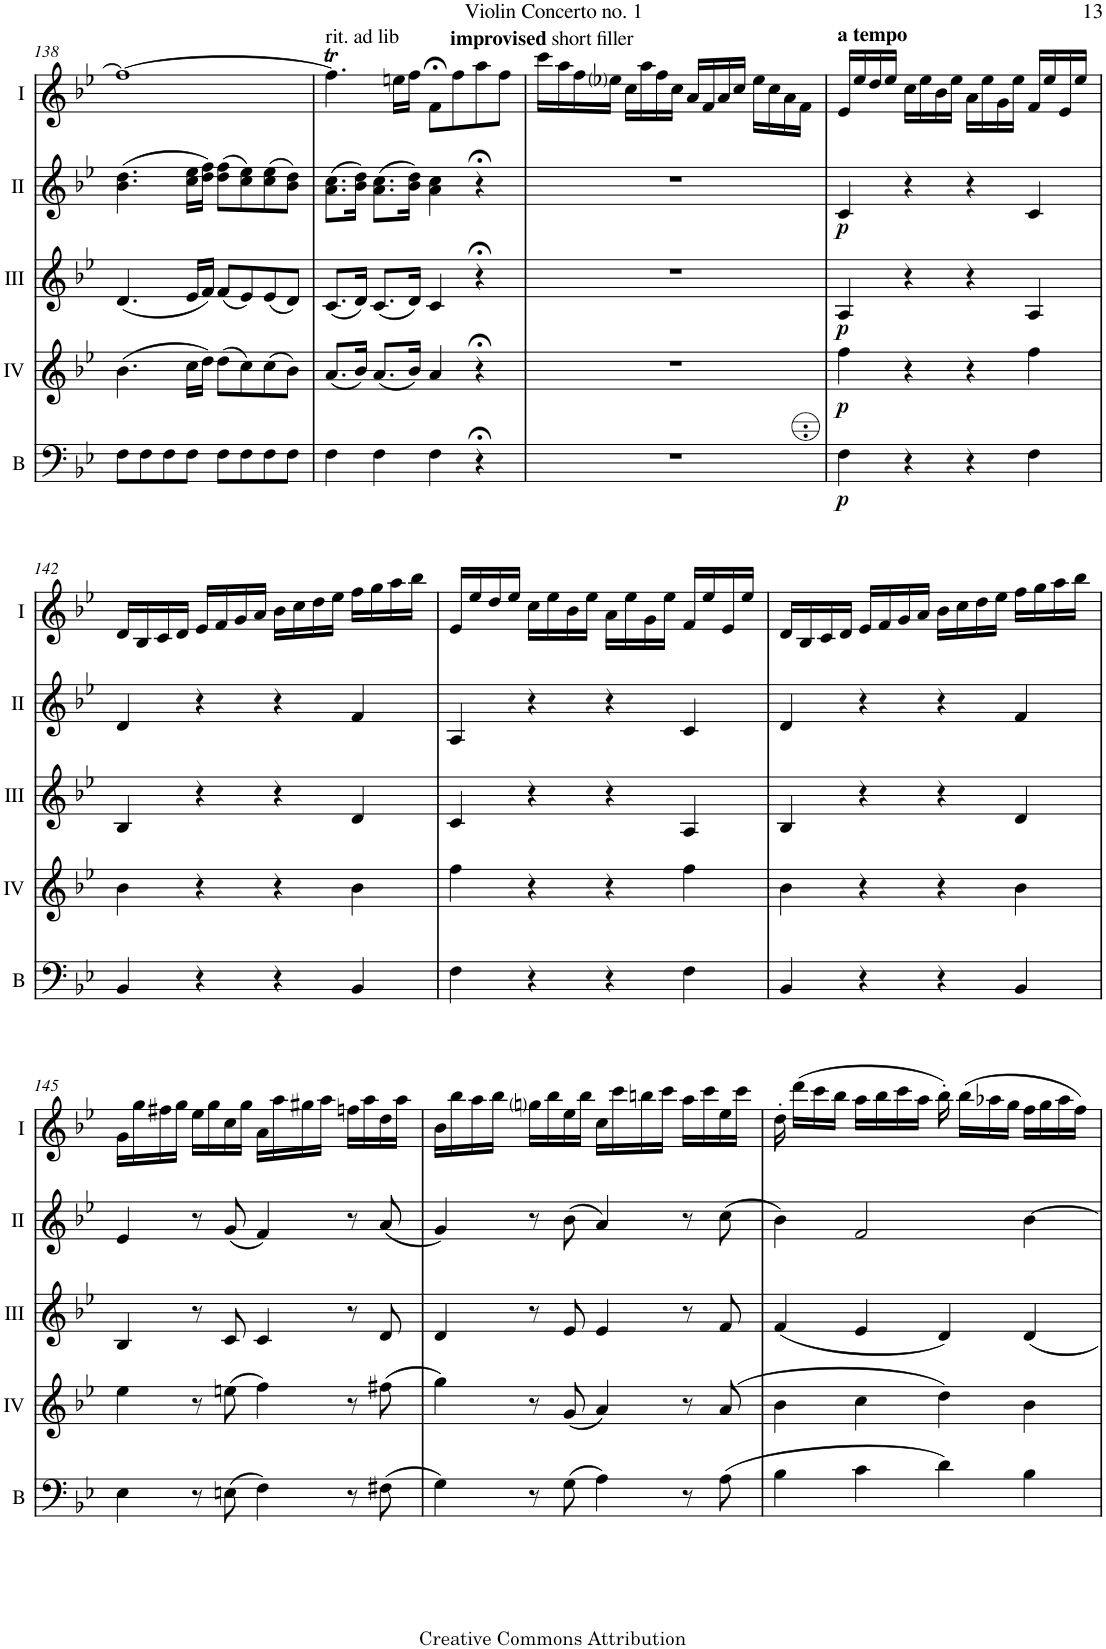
**kern	**dynam	**kern	**dynam	**kern	**dynam	**kern	**dynam	**kern
*part5	*part5	*part4	*part4	*part3	*part3	*part2	*part2	*part1
*staff5	*staff5	*staff4	*staff4	*staff3	*staff3	*staff2	*staff2	*staff1
*I"Bass	*	*I"Acc. 4	*	*I"Acc. 3	*	*I"Acc. 2	*	*I"Acc. 1
*I'B	*	*	*	*	*	*	*	*
!!LO:PB:g=z
*clefF4	*	*clefG2	*	*clefG2	*	*clefG2	*	*clefG2
*Trd7c12	*	*Trd7c12	*	*	*	*	*	*
*k[b-e-]	*	*k[b-e-]	*	*k[b-e-]	*	*k[b-e-]	*	*k[b-e-]
*M4/4	*	*M4/4	*	*M4/4	*	*M4/4	*	*M4/4
*met(c)	*	*met(c)	*	*met(c)	*	*met(c)	*	*met(c)
=138	=138	=138	=138	=138	=138	=138	=138	=138
8F\L	.	(4.b-\	.	(4.d/	.	(4.b-\ 4.dd\	.	1ff_
8F\	.	.	.	.	.	.	.	.
8F\	.	.	.	.	.	.	.	.
8F\J	.	16cc\LL	.	16e-/LL	.	16cc\ 16ee-\LL	.	.
.	.	16dd\JJ)	.	16f/JJ)	.	16dd\ 16ff\JJ)	.	.
8F\L	.	(8dd\L	.	(8f/L	.	(8dd\ 8ff\L	.	.
8F\	.	8cc\)	.	8e-/)	.	8cc\ 8ee-\)	.	.
8F\	.	(8cc\	.	(8e-/	.	(8cc\ 8ee-\	.	.
8F\J	.	8b-\J)	.	8d/J)	.	8b-\ 8dd\J)	.	.
=139	=139	=139	=139	=139	=139	=139	=139	=139
!	!	!	!	!	!	!	!	!LO:TX:a:t=rit. ad lib
4F\	.	(8.a/L	.	(8.c/L	.	(8.a\ 8.cc\L	.	4.ffT\]
.	.	16b-/Jk)	.	16d/Jk)	.	16b-\ 16dd\Jk)	.	.
4F\	.	(8.a/L	.	(8.c/L	.	(8.a\ 8.cc\L	.	.
.	.	.	.	.	.	.	.	16een\LL
.	.	16b-/Jk)	.	16d/Jk)	.	16b-\ 16dd\Jk)	.	16ff\JJ
4F\	.	4a/	.	4c/	.	4a\ 4cc\	.	8f;<\L
.	.	.	.	.	.	.	.	8ff\
4r;<	.	4r;<	.	4r;<	.	4r;<	.	8aa\
.	.	.	.	.	.	.	.	8ff\J
=140	=140	=140	=140	=140	=140	=140	=140	=140
!	!	!	!	!	!	!	!	!LO:TX:a:B:t=improvised
!	!	!	!	!	!	!	!	!LO:TX:a:t=short filler
1r	.	1r	.	1r	.	1r	.	16ccc\LL
.	.	.	.	.	.	.	.	16aa\
.	.	.	.	.	.	.	.	16ff\
.	.	.	.	.	.	.	.	16ee-i\JJ
.	.	.	.	.	.	.	.	16cc\LL
.	.	.	.	.	.	.	.	16aa\
.	.	.	.	.	.	.	.	16ff\
.	.	.	.	.	.	.	.	16cc\JJ
.	.	.	.	.	.	.	.	16a/LL
.	.	.	.	.	.	.	.	16f/
.	.	.	.	.	.	.	.	16a/
.	.	.	.	.	.	.	.	16cc/JJ
.	.	.	.	.	.	.	.	16ee-\LL
.	.	.	.	.	.	.	.	16cc\
.	.	.	.	.	.	.	.	16a\
.	.	.	.	.	.	.	.	16f\JJ
=141	=141	=141	=141	=141	=141	=141	=141	=141
!	!	!	!	!	!	!	!	!LO:TX:a:B:t=a tempo
!	!LO:DY:b	!	!LO:DY:b	!	!LO:DY:b	!	!LO:DY:b	!
4F\	p	4ff\	p	4A/	p	4c/	p	16e-/LL
.	.	.	.	.	.	.	.	16ee-/
.	.	.	.	.	.	.	.	16dd/
.	.	.	.	.	.	.	.	16ee-/JJ
4r	.	4r	.	4r	.	4r	.	16cc\LL
.	.	.	.	.	.	.	.	16ee-\
.	.	.	.	.	.	.	.	16b-\
.	.	.	.	.	.	.	.	16ee-\JJ
4r	.	4r	.	4r	.	4r	.	16a\LL
.	.	.	.	.	.	.	.	16ee-\
.	.	.	.	.	.	.	.	16g\
.	.	.	.	.	.	.	.	16ee-\JJ
4F\	.	4ff\	.	4A/	.	4c/	.	16f/LL
.	.	.	.	.	.	.	.	16ee-/
.	.	.	.	.	.	.	.	16e-/
.	.	.	.	.	.	.	.	16ee-/JJ
!!LO:LB:g=z
=142	=142	=142	=142	=142	=142	=142	=142	=142
4BB-/	.	4b-\	.	4B-/	.	4d/	.	16d/LL
.	.	.	.	.	.	.	.	16B-/
.	.	.	.	.	.	.	.	16c/
.	.	.	.	.	.	.	.	16d/JJ
4r	.	4r	.	4r	.	4r	.	16e-/LL
.	.	.	.	.	.	.	.	16f/
.	.	.	.	.	.	.	.	16g/
.	.	.	.	.	.	.	.	16a/JJ
4r	.	4r	.	4r	.	4r	.	16b-\LL
.	.	.	.	.	.	.	.	16cc\
.	.	.	.	.	.	.	.	16dd\
.	.	.	.	.	.	.	.	16ee-\JJ
4BB-/	.	4b-\	.	4d/	.	4f/	.	16ff\LL
.	.	.	.	.	.	.	.	16gg\
.	.	.	.	.	.	.	.	16aa\
.	.	.	.	.	.	.	.	16bb-\JJ
=143	=143	=143	=143	=143	=143	=143	=143	=143
4F\	.	4ff\	.	4c/	.	4A/	.	16e-/LL
.	.	.	.	.	.	.	.	16ee-/
.	.	.	.	.	.	.	.	16dd/
.	.	.	.	.	.	.	.	16ee-/JJ
4r	.	4r	.	4r	.	4r	.	16cc\LL
.	.	.	.	.	.	.	.	16ee-\
.	.	.	.	.	.	.	.	16b-\
.	.	.	.	.	.	.	.	16ee-\JJ
4r	.	4r	.	4r	.	4r	.	16a\LL
.	.	.	.	.	.	.	.	16ee-\
.	.	.	.	.	.	.	.	16g\
.	.	.	.	.	.	.	.	16ee-\JJ
4F\	.	4ff\	.	4A/	.	4c/	.	16f/LL
.	.	.	.	.	.	.	.	16ee-/
.	.	.	.	.	.	.	.	16e-/
.	.	.	.	.	.	.	.	16ee-/JJ
=144	=144	=144	=144	=144	=144	=144	=144	=144
4BB-/	.	4b-\	.	4B-/	.	4d/	.	16d/LL
.	.	.	.	.	.	.	.	16B-/
.	.	.	.	.	.	.	.	16c/
.	.	.	.	.	.	.	.	16d/JJ
4r	.	4r	.	4r	.	4r	.	16e-/LL
.	.	.	.	.	.	.	.	16f/
.	.	.	.	.	.	.	.	16g/
.	.	.	.	.	.	.	.	16a/JJ
4r	.	4r	.	4r	.	4r	.	16b-\LL
.	.	.	.	.	.	.	.	16cc\
.	.	.	.	.	.	.	.	16dd\
.	.	.	.	.	.	.	.	16ee-\JJ
4BB-/	.	4b-\	.	4d/	.	4f/	.	16ff\LL
.	.	.	.	.	.	.	.	16gg\
.	.	.	.	.	.	.	.	16aa\
.	.	.	.	.	.	.	.	16bb-\JJ
!!LO:LB:g=z
=145	=145	=145	=145	=145	=145	=145	=145	=145
4E-\	.	4ee-\	.	4B-/	.	4e-/	.	16g\LL
.	.	.	.	.	.	.	.	16gg\
.	.	.	.	.	.	.	.	16ff#X\
.	.	.	.	.	.	.	.	16gg\JJ
8r	.	8r	.	8r	.	8r	.	16ee-\LL
.	.	.	.	.	.	.	.	16gg\
(8En\	.	(8een\	.	8c/	.	(8g/	.	16cc\
.	.	.	.	.	.	.	.	16gg\JJ
4F\)	.	4ff\)	.	4c/	.	4f/)	.	16a\LL
.	.	.	.	.	.	.	.	16aa\
.	.	.	.	.	.	.	.	16gg#X\
.	.	.	.	.	.	.	.	16aa\JJ
8r	.	8r	.	8r	.	8r	.	16ffn\LL
.	.	.	.	.	.	.	.	16aa\
(8F#X\	.	(8ff#X\	.	8d/	.	(8a/	.	16dd\
.	.	.	.	.	.	.	.	16aa\JJ
=146	=146	=146	=146	=146	=146	=146	=146	=146
4G\)	.	4gg\)	.	4d/	.	4g/)	.	16b-\LL
.	.	.	.	.	.	.	.	16bb-\
.	.	.	.	.	.	.	.	16aa\
.	.	.	.	.	.	.	.	16bb-\JJ
8r	.	8r	.	8r	.	8r	.	16ggni\LL
.	.	.	.	.	.	.	.	16bb-\
(8G\	.	(8g/	.	8e-/	.	(8b-\	.	16ee-\
.	.	.	.	.	.	.	.	16bb-\JJ
4A\)	.	4a/)	.	4e-/	.	4a/)	.	16cc\LL
.	.	.	.	.	.	.	.	16ccc\
.	.	.	.	.	.	.	.	16bbn\
.	.	.	.	.	.	.	.	16ccc\JJ
8r	.	8r	.	8r	.	8r	.	16aa\LL
.	.	.	.	.	.	.	.	16ccc\
(8A\	.	(8a/	.	8f/	.	(8cc\	.	16ee-\
.	.	.	.	.	.	.	.	16ccc\JJ
=147	=147	=147	=147	=147	=147	=147	=147	=147
4B-\	.	4b-\	.	(4f/	.	4b-\)	.	16dd'\
.	.	.	.	.	.	.	.	(16ddd\LL
.	.	.	.	.	.	.	.	16ccc\
.	.	.	.	.	.	.	.	16bb-\JJ
4c\	.	4cc\	.	4e-/	.	2f/	.	16aa\LL
.	.	.	.	.	.	.	.	16bb-\
.	.	.	.	.	.	.	.	16ccc\
.	.	.	.	.	.	.	.	16aa\JJ
4d\)	.	4dd\)	.	4d/)	.	.	.	16bb-'\)
.	.	.	.	.	.	.	.	(16bb-\LL
.	.	.	.	.	.	.	.	16aa-X\
.	.	.	.	.	.	.	.	16gg\JJ
4B-\	.	4b-\	.	4d/	.	[4b-\	.	16ff\LL
.	.	.	.	.	.	.	.	16gg\
.	.	.	.	.	.	.	.	16aa-\
.	.	.	.	.	.	.	.	16ff\JJ)
=	=	=	=	=	=	=	=	=
*-	*-	*-	*-	*-	*-	*-	*-	*-
